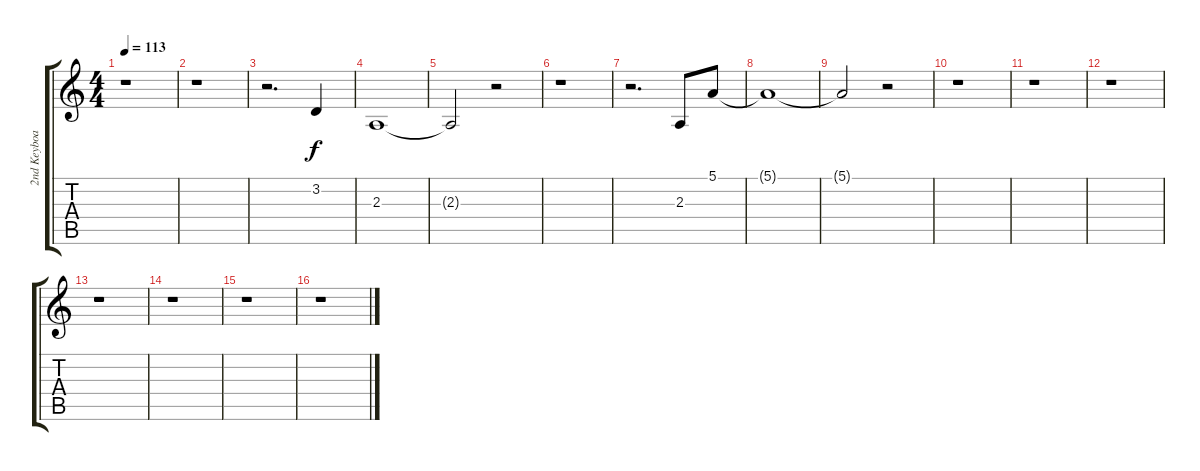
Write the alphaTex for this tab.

\track ("2nd Keyboard" "2nd Keyboa") {instrument fx4atmosphere}
\staff {score tabs}
\tuning (E4 B3 G3 D3 A2 E2) {hide}
\ts (4 4)
\tempo 113
\clef g2
\ks c
r.1{dy f} |
r.1 |
r.2{d} 3.2.4 |
2.3.1 |
2.3{t}.2 r.2 |
r.1 |
r.2{d} 2.3.8 5.1.8 |
5.1{t}.1 |
5.1{t}.2 r.2 |
r.1 |
r.1 |
r.1 |
r.1 |
r.1 |
r.1 |
r.1
